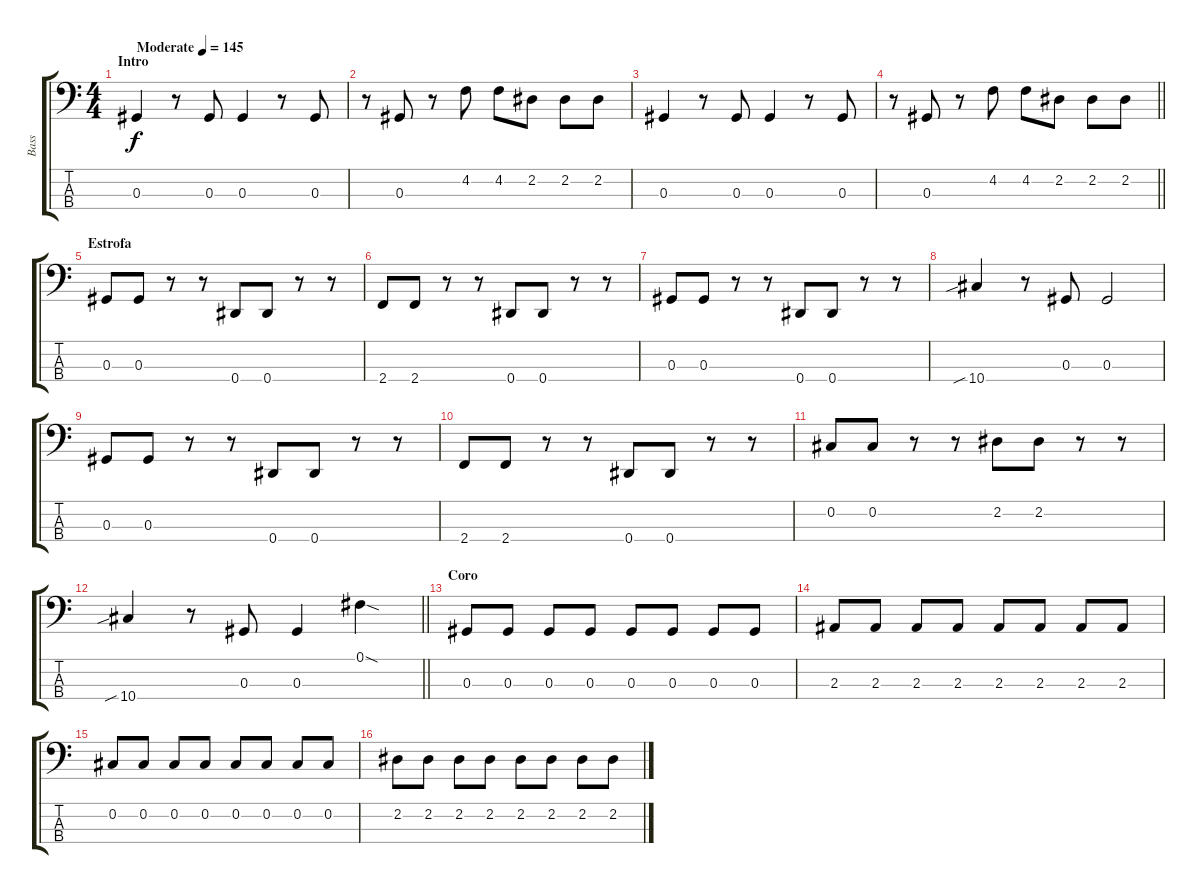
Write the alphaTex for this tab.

\track ("Bass" "Bass") {instrument electricbasspick}
\staff {score tabs}
\tuning (Gb2 Db2 Ab1 Eb1) {hide}
\ts (4 4)
\section ("" "Intro")
\tempo (145 "Moderate")
\clef f4
\ks c
0.3.4{dy f instrument electricbasspick} r.8 0.3.8 0.3.4 r.8 0.3.8 |
r.8 0.3.8 r.8 4.2.8 4.2.8 2.2.8 2.2.8 2.2.8 |
0.3.4 r.8 0.3.8 0.3.4 r.8 0.3.8 |
\barLineRight lightlight
r.8 0.3.8 r.8 4.2.8 4.2.8 2.2.8 2.2.8 2.2.8 |
\section ("" "Estrofa")
0.3.8 0.3.8 r.8 r.8 0.4.8 0.4.8 r.8 r.8 |
2.4.8 2.4.8 r.8 r.8 0.4.8 0.4.8 r.8 r.8 |
0.3.8 0.3.8 r.8 r.8 0.4.8 0.4.8 r.8 r.8 |
10.4{sib}.4 r.8 0.3.8 0.3.2 |
0.3.8 0.3.8 r.8 r.8 0.4.8 0.4.8 r.8 r.8 |
2.4.8 2.4.8 r.8 r.8 0.4.8 0.4.8 r.8 r.8 |
0.2.8 0.2.8 r.8 r.8 2.2.8 2.2.8 r.8 r.8 |
\barLineRight lightlight
10.4{sib}.4 r.8 0.3.8 0.3.4 0.1{sod}.4 |
\section ("" "Coro")
0.3.8 0.3.8 0.3.8 0.3.8 0.3.8 0.3.8 0.3.8 0.3.8 |
2.3.8 2.3.8 2.3.8 2.3.8 2.3.8 2.3.8 2.3.8 2.3.8 |
0.2.8 0.2.8 0.2.8 0.2.8 0.2.8 0.2.8 0.2.8 0.2.8 |
2.2.8 2.2.8 2.2.8 2.2.8 2.2.8 2.2.8 2.2.8 2.2.8
